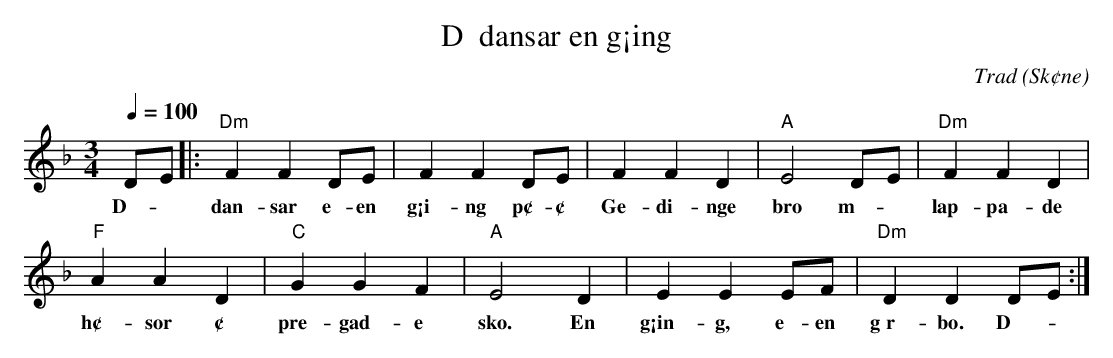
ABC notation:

X:1
T:D  dansar en g¡ing
C:Trad
O:Sk¢ne
M:3/4
L:1/8
Q:1/4=100
K:Dm
DE|: "Dm" F2 F2 DE | F2 F2 DE | F2 F2 D2| "A" E4 DE | "Dm" F2 F2 D2 |
w:D -  dan-sar e-en g¡i-ng p¢-¢ Ge-di-nge bro m -  lap-pa-de
"F" A2 A2 D2 | "C"G2 G2 F2  | "A" E4 D2 | E2 E2 EF | "Dm" D2 D2 DE :|
w:h¢-sor ¢ pre-gad-e sko. En g¡in-g, e-en g r-bo. D -
